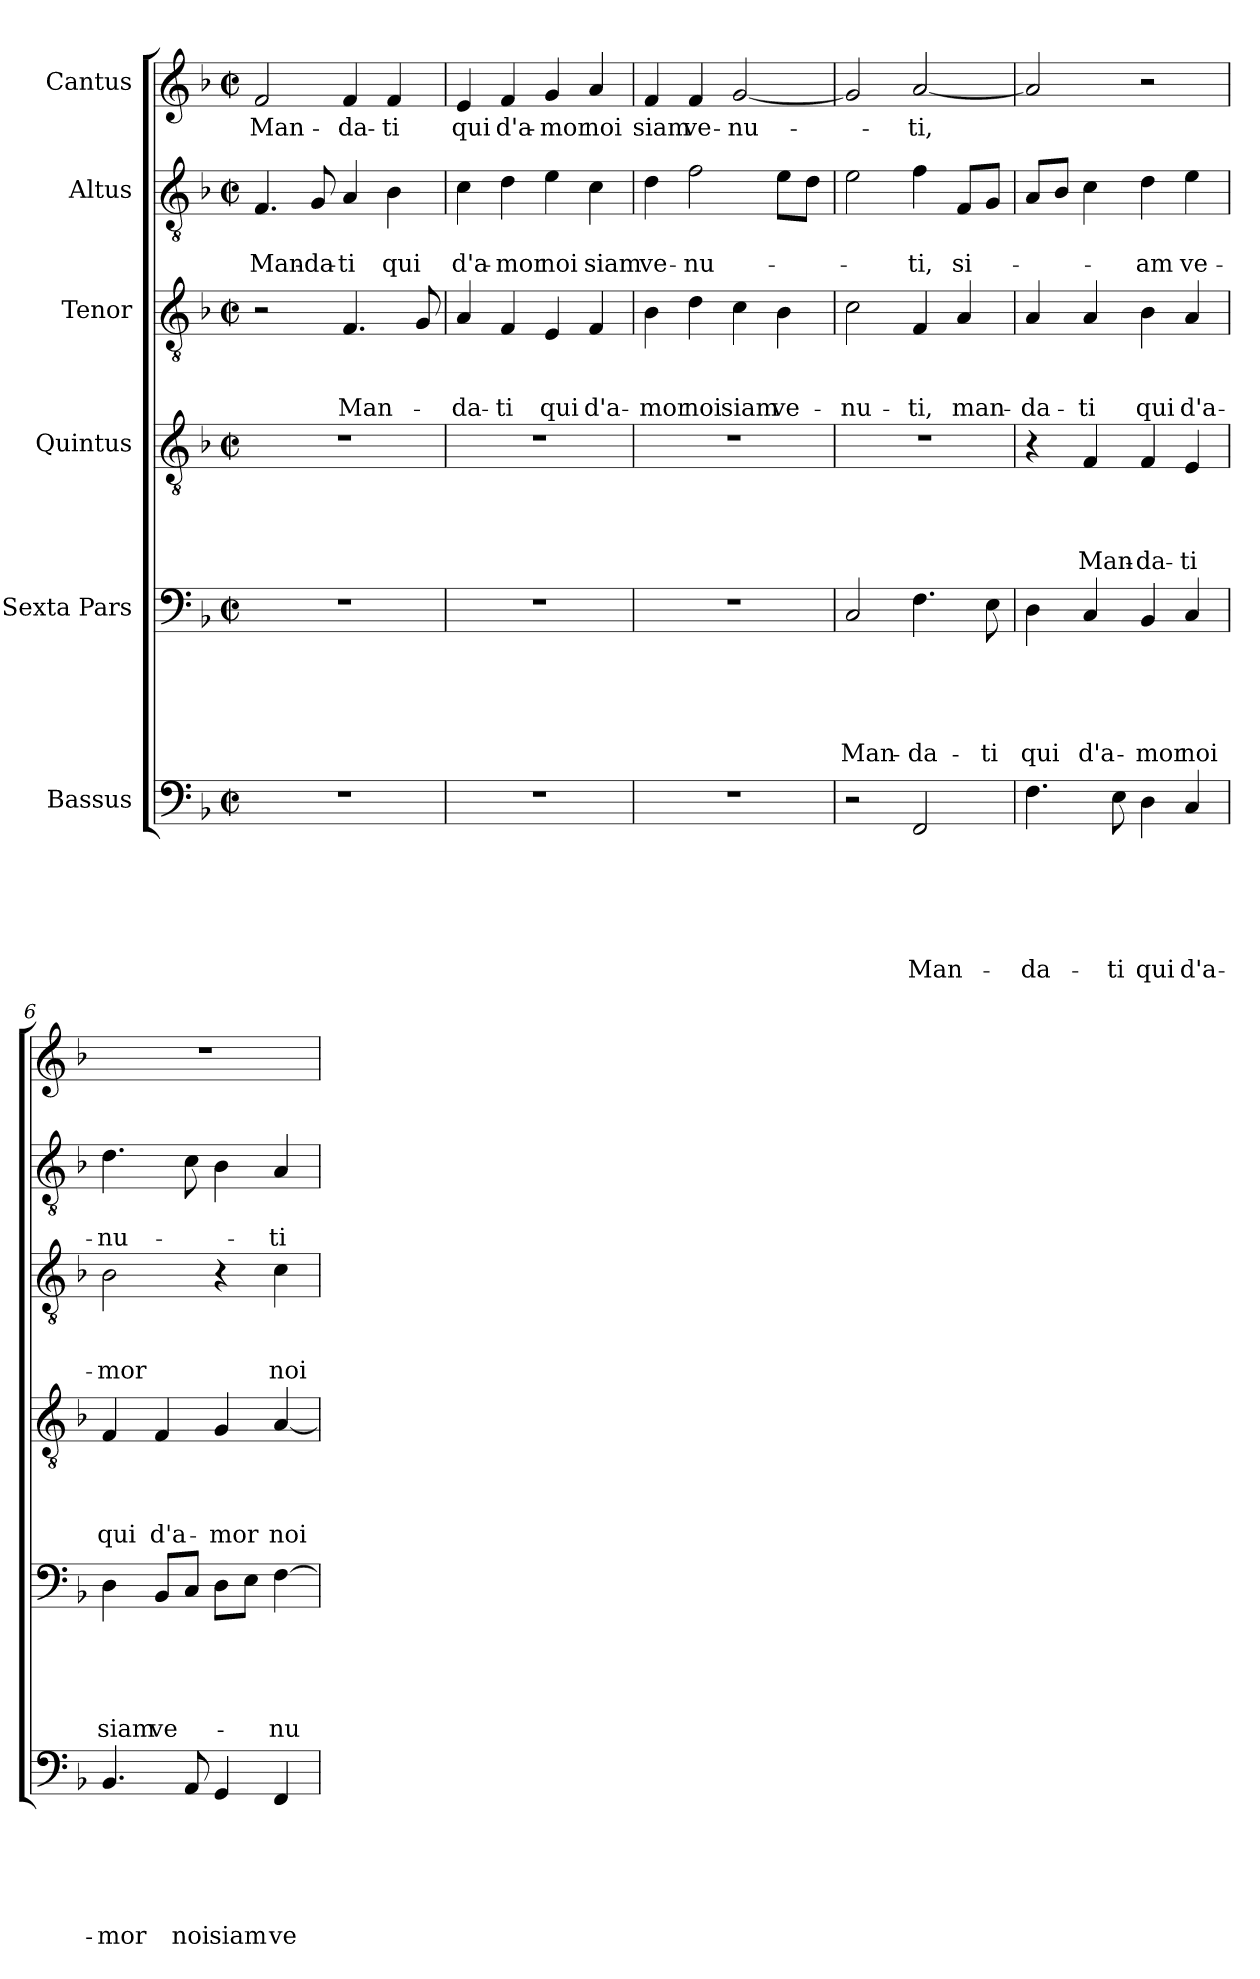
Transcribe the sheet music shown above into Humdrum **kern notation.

**kern	**text	**text	**text	**text	**text	**text	**kern	**text	**text	**text	**text	**text	**kern	**text	**text	**text	**text	**kern	**text	**text	**text	**kern	**text	**text	**kern	**text
*part6	*part6	*part6	*part6	*part6	*part6	*part6	*part5	*part5	*part5	*part5	*part5	*part5	*part4	*part4	*part4	*part4	*part4	*part3	*part3	*part3	*part3	*part2	*part2	*part2	*part1	*part1
*staff6	*staff6	*staff6	*staff6	*staff6	*staff6	*staff6	*staff5	*staff5	*staff5	*staff5	*staff5	*staff5	*staff4	*staff4	*staff4	*staff4	*staff4	*staff3	*staff3	*staff3	*staff3	*staff2	*staff2	*staff2	*staff1	*staff1
*I"Bassus	*	*	*	*	*	*	*I"Sexta Pars	*	*	*	*	*	*I"Quintus	*	*	*	*	*I"Tenor	*	*	*	*I"Altus	*	*	*I"Cantus	*
*clefF4	*	*	*	*	*	*	*clefF4	*	*	*	*	*	*clefGv2	*	*	*	*	*clefGv2	*	*	*	*clefGv2	*	*	*clefG2	*
*k[b-]	*	*	*	*	*	*	*k[b-]	*	*	*	*	*	*k[b-]	*	*	*	*	*k[b-]	*	*	*	*k[b-]	*	*	*k[b-]	*
*F:	*	*	*	*	*	*	*F:	*	*	*	*	*	*F:	*	*	*	*	*F:	*	*	*	*F:	*	*	*F:	*
*M2/2	*	*	*	*	*	*	*M2/2	*	*	*	*	*	*M2/2	*	*	*	*	*M2/2	*	*	*	*M2/2	*	*	*M2/2	*
*met(c|)	*	*	*	*	*	*	*met(c|)	*	*	*	*	*	*met(c|)	*	*	*	*	*met(c|)	*	*	*	*met(c|)	*	*	*met(c|)	*
=1	=1	=1	=1	=1	=1	=1	=1	=1	=1	=1	=1	=1	=1	=1	=1	=1	=1	=1	=1	=1	=1	=1	=1	=1	=1	=1
1r	.	.	.	.	.	.	1r	.	.	.	.	.	1r	.	.	.	.	2r	.	.	.	4.F/	.	Man-	2f/	Man-
.	.	.	.	.	.	.	.	.	.	.	.	.	.	.	.	.	.	.	.	.	.	8G/	.	-da-	.	.
.	.	.	.	.	.	.	.	.	.	.	.	.	.	.	.	.	.	4.F/	.	.	Man-	4A/	.	-ti	4f/	-da-
.	.	.	.	.	.	.	.	.	.	.	.	.	.	.	.	.	.	.	.	.	.	4B-\	.	qui	4f/	-ti
.	.	.	.	.	.	.	.	.	.	.	.	.	.	.	.	.	.	8G/	.	.	.	.	.	.	.	.
=2	=2	=2	=2	=2	=2	=2	=2	=2	=2	=2	=2	=2	=2	=2	=2	=2	=2	=2	=2	=2	=2	=2	=2	=2	=2	=2
1r	.	.	.	.	.	.	1r	.	.	.	.	.	1r	.	.	.	.	4A/	.	.	-da-	4c\	.	d'a-	4e/	qui
.	.	.	.	.	.	.	.	.	.	.	.	.	.	.	.	.	.	4F/	.	.	-ti	4d\	.	-mor	4f/	d'a-
.	.	.	.	.	.	.	.	.	.	.	.	.	.	.	.	.	.	4E/	.	.	qui	4e\	.	noi	4g/	-mor
.	.	.	.	.	.	.	.	.	.	.	.	.	.	.	.	.	.	4F/	.	.	d'a-	4c\	.	siam	4a/	noi
!!LO:LB:g=z
=3	=3	=3	=3	=3	=3	=3	=3	=3	=3	=3	=3	=3	=3	=3	=3	=3	=3	=3	=3	=3	=3	=3	=3	=3	=3	=3
1r	.	.	.	.	.	.	1r	.	.	.	.	.	1r	.	.	.	.	4B-\	.	.	-mor	4d\	.	ve-	4f/	siam
.	.	.	.	.	.	.	.	.	.	.	.	.	.	.	.	.	.	4d\	.	.	noi	2f\	.	-nu-	4f/	ve-
.	.	.	.	.	.	.	.	.	.	.	.	.	.	.	.	.	.	4c\	.	.	siam	.	.	.	[2g/	-nu-
.	.	.	.	.	.	.	.	.	.	.	.	.	.	.	.	.	.	4B-\	.	.	ve-	8e\L	.	.	.	.
.	.	.	.	.	.	.	.	.	.	.	.	.	.	.	.	.	.	.	.	.	.	8d\J	.	.	.	.
=4	=4	=4	=4	=4	=4	=4	=4	=4	=4	=4	=4	=4	=4	=4	=4	=4	=4	=4	=4	=4	=4	=4	=4	=4	=4	=4
2r	.	.	.	.	.	.	2C/	.	.	.	.	Man-	1r	.	.	.	.	2c\	.	.	-nu-	2e\	.	.	2g/]	.
2FF/	.	.	.	.	.	Man-	4.F\	.	.	.	.	-da-	.	.	.	.	.	4F/	.	.	-ti,	4f\	.	-ti,	[2a/	-ti,
.	.	.	.	.	.	.	.	.	.	.	.	.	.	.	.	.	.	4A/	.	.	man-	8F/L	.	si-	.	.
.	.	.	.	.	.	.	8E\	.	.	.	.	-ti	.	.	.	.	.	.	.	.	.	8G/J	.	.	.	.
=5	=5	=5	=5	=5	=5	=5	=5	=5	=5	=5	=5	=5	=5	=5	=5	=5	=5	=5	=5	=5	=5	=5	=5	=5	=5	=5
4.F\	.	.	.	.	.	-da-	4D\	.	.	.	.	qui	4r	.	.	.	.	4A/	.	.	-da-	8A/L	.	.	2a/]	.
.	.	.	.	.	.	.	.	.	.	.	.	.	.	.	.	.	.	.	.	.	.	8B-/J	.	.	.	.
.	.	.	.	.	.	.	4C/	.	.	.	.	d'a-	4F/	.	.	.	Man-	4A/	.	.	-ti	4c\	.	.	.	.
8E\	.	.	.	.	.	-ti	.	.	.	.	.	.	.	.	.	.	.	.	.	.	.	.	.	.	.	.
4D\	.	.	.	.	.	qui	4BB-/	.	.	.	.	-mor	4F/	.	.	.	-da-	4B-\	.	.	qui	4d\	.	-am	2r	.
4C/	.	.	.	.	.	d'a-	4C/	.	.	.	.	noi	4E/	.	.	.	-ti	4A/	.	.	d'a-	4e\	.	ve-	.	.
!!LO:PB:g=z
=6	=6	=6	=6	=6	=6	=6	=6	=6	=6	=6	=6	=6	=6	=6	=6	=6	=6	=6	=6	=6	=6	=6	=6	=6	=6	=6
4.BB-/	.	.	.	.	.	-mor	4D\	.	.	.	.	siam	4F/	.	.	.	qui	2B-\	.	.	-mor	4.d\	.	-nu-	1r	.
.	.	.	.	.	.	.	8BB-/L	.	.	.	.	ve-	4F/	.	.	.	d'a-	.	.	.	.	.	.	.	.	.
8AA/	.	.	.	.	.	noi	8C/J	.	.	.	.	.	.	.	.	.	.	.	.	.	.	8c\	.	.	.	.
4GG/	.	.	.	.	.	siam	8D\L	.	.	.	.	.	4G/	.	.	.	-mor	4r	.	.	.	4B-\	.	.	.	.
.	.	.	.	.	.	.	8E\J	.	.	.	.	.	.	.	.	.	.	.	.	.	.	.	.	.	.	.
4FF/	.	.	.	.	.	ve-	[4F\	.	.	.	.	-nu-	[4A/	.	.	.	noi	4c\	.	.	noi	4A/	.	-ti	.	.
=	=	=	=	=	=	=	=	=	=	=	=	=	=	=	=	=	=	=	=	=	=	=	=	=	=	=
*-	*-	*-	*-	*-	*-	*-	*-	*-	*-	*-	*-	*-	*-	*-	*-	*-	*-	*-	*-	*-	*-	*-	*-	*-	*-	*-
